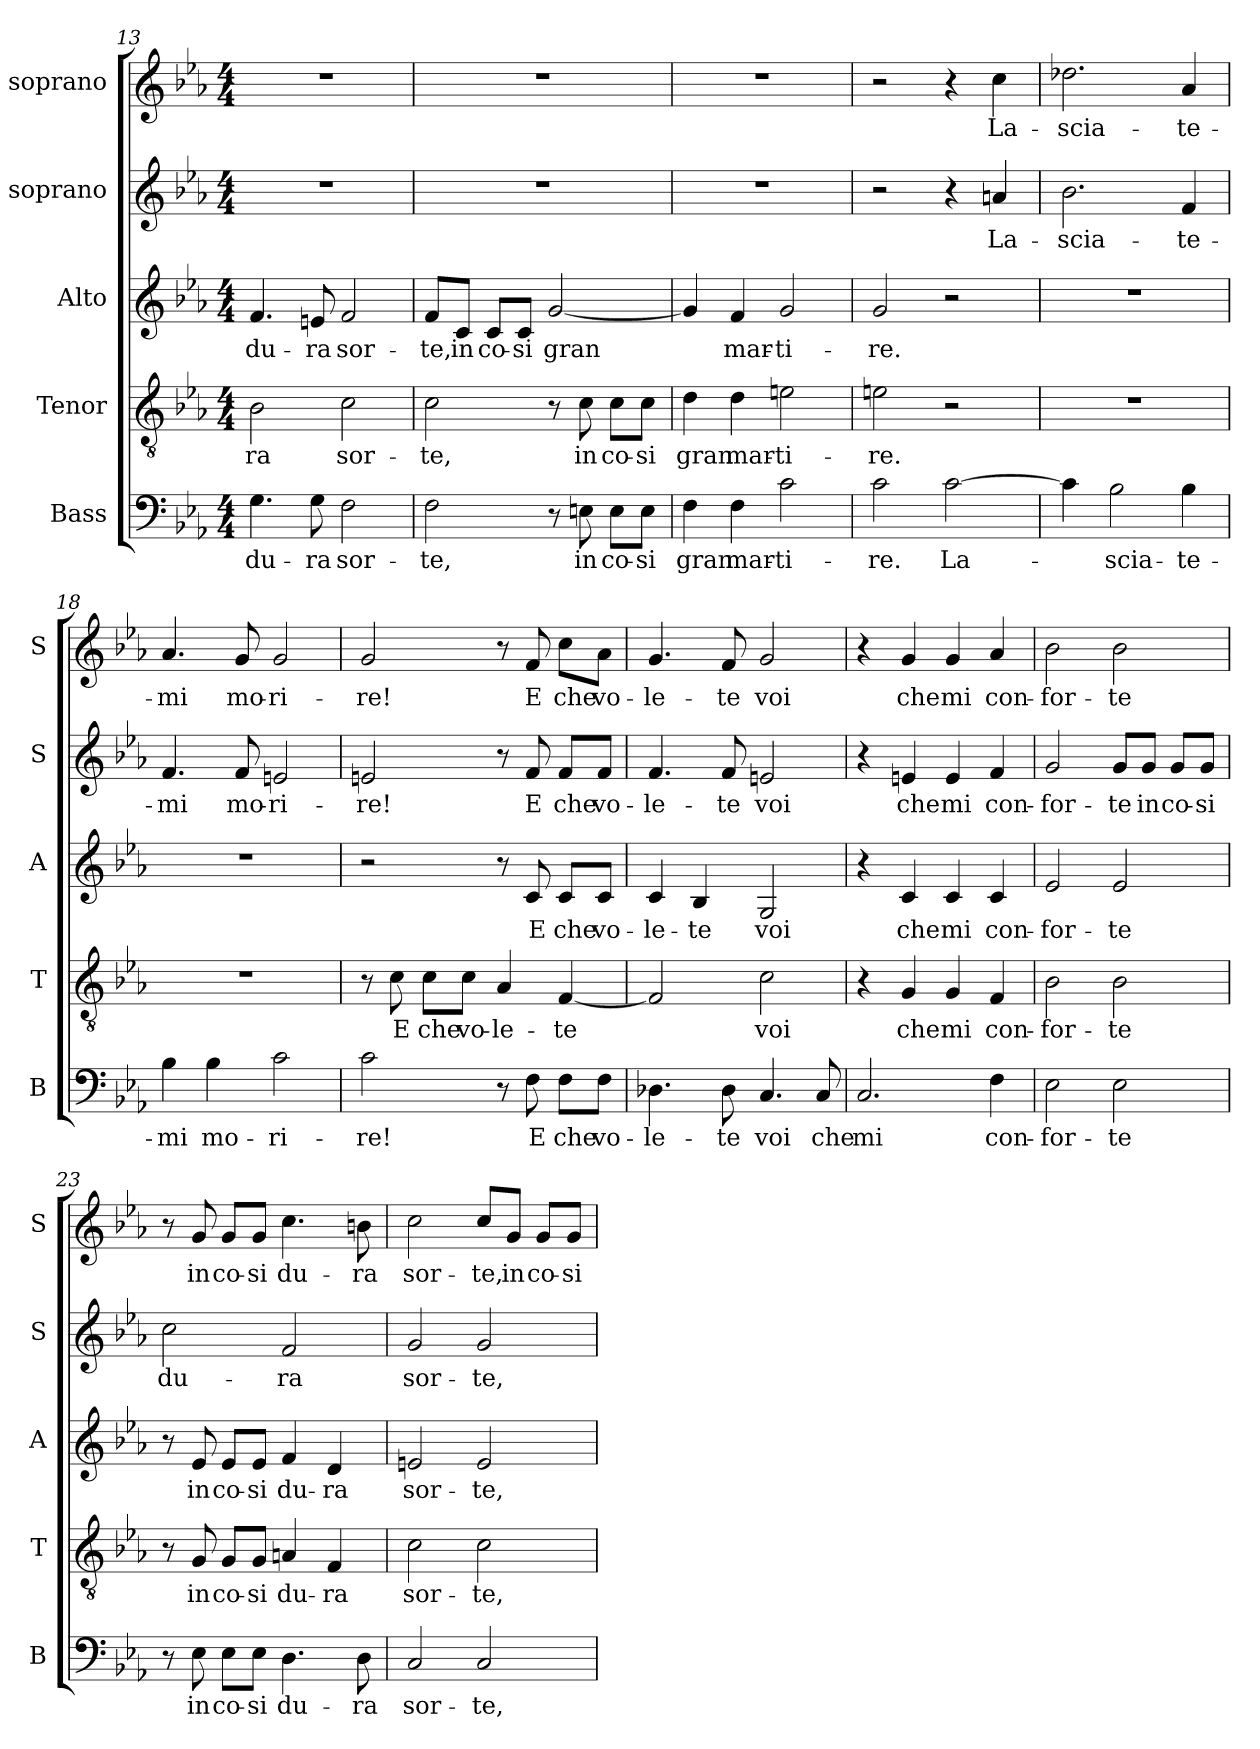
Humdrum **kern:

**kern	**text	**kern	**text	**kern	**text	**kern	**text	**kern	**text
*part5	*part5	*part4	*part4	*part3	*part3	*part2	*part2	*part1	*part1
*staff5	*staff5	*staff4	*staff4	*staff3	*staff3	*staff2	*staff2	*staff1	*staff1
*I"Bass	*	*I"Tenor	*	*I"Alto	*	*I"soprano	*	*I"soprano	*
*I'B	*	*I'T	*	*I'A	*	*I'S	*	*I'S	*
*clefF4	*	*clefGv2	*	*clefG2	*	*clefG2	*	*clefG2	*
*k[b-e-a-]	*	*k[b-e-a-]	*	*k[b-e-a-]	*	*k[b-e-a-]	*	*k[b-e-a-]	*
*M4/4	*	*M4/4	*	*M4/4	*	*M4/4	*	*M4/4	*
=13	=13	=13	=13	=13	=13	=13	=13	=13	=13
4.G\	du-	2B-\	-ra	4.f/	du-	1r	.	1r	.
8G\	-ra	.	.	8en/	-ra	.	.	.	.
2F\	sor-	2c\	sor-	2f/	sor-	.	.	.	.
=14	=14	=14	=14	=14	=14	=14	=14	=14	=14
2F\	-te,	2c\	-te,	8f/L	-te,	1r	.	1r	.
.	.	.	.	8c/J	in	.	.	.	.
.	.	.	.	8c/L	co-	.	.	.	.
.	.	.	.	8c/J	-si	.	.	.	.
8r	.	8r	.	[2g/	gran	.	.	.	.
8En\	in	8c\	in	.	.	.	.	.	.
8E\L	co-	8c\L	co-	.	.	.	.	.	.
8E\J	-si	8c\J	-si	.	.	.	.	.	.
=15	=15	=15	=15	=15	=15	=15	=15	=15	=15
4F\	gran	4d\	gran	4g/]	.	1r	.	1r	.
4F\	mar-	4d\	mar-	4f/	mar-	.	.	.	.
2c\	-ti-	2en\	-ti-	2g/	-ti-	.	.	.	.
=16	=16	=16	=16	=16	=16	=16	=16	=16	=16
2c\	-re.	2en\	-re.	2g/	-re.	2r	.	2r	.
[2c\	La-	2r	.	2r	.	4r	.	4r	.
.	.	.	.	.	.	4an/	La-	4cc\	La-
=17	=17	=17	=17	=17	=17	=17	=17	=17	=17
4c\]	.	1r	.	1r	.	2.b-\	-scia-	2.dd-X\	-scia-
2B-\	-scia-	.	.	.	.	.	.	.	.
4B-\	-te-	.	.	.	.	4f/	-te-	4a-/	-te-
=18	=18	=18	=18	=18	=18	=18	=18	=18	=18
4B-\	-mi	1r	.	1r	.	4.f/	-mi	4.a-/	-mi
4B-\	mo-	.	.	.	.	.	.	.	.
.	.	.	.	.	.	8f/	mo-	8g/	mo-
2c\	-ri-	.	.	.	.	2en/	-ri-	2g/	-ri-
=19	=19	=19	=19	=19	=19	=19	=19	=19	=19
2c\	-re!	8r	.	2r	.	2en/	-re!	2g/	-re!
.	.	8c\	E	.	.	.	.	.	.
.	.	8c\L	che	.	.	.	.	.	.
.	.	8c\J	vo-	.	.	.	.	.	.
8r	.	4A-/	-le-	8r	.	8r	.	8r	.
8F\	E	.	.	8c/	E	8f/	E	8f/	E
8F\L	che	[4F/	-te	8c/L	che	8f/L	che	8cc\L	che
8F\J	vo-	.	.	8c/J	vo-	8f/J	vo-	8a-\J	vo-
=20	=20	=20	=20	=20	=20	=20	=20	=20	=20
4.D-X\	-le-	2F/]	.	4c/	-le-	4.f/	-le-	4.g/	-le-
.	.	.	.	4B-/	-te	.	.	.	.
8D-\	-te	.	.	.	.	8f/	-te	8f/	-te
4.C/	voi	2c\	voi	2G/	voi	2en/	voi	2g/	voi
8C/	che	.	.	.	.	.	.	.	.
=21	=21	=21	=21	=21	=21	=21	=21	=21	=21
2.C/	mi	4r	.	4r	.	4r	.	4r	.
.	.	4G/	che	4c/	che	4en/	che	4g/	che
.	.	4G/	mi	4c/	mi	4e/	mi	4g/	mi
4F\	con-	4F/	con-	4c/	con-	4f/	con-	4a-/	con-
=22	=22	=22	=22	=22	=22	=22	=22	=22	=22
2E-\	-for-	2B-\	-for-	2e-/	-for-	2g/	-for-	2b-\	-for-
2E-\	-te	2B-\	-te	2e-/	-te	8g/L	-te	2b-\	-te
.	.	.	.	.	.	8g/J	in	.	.
.	.	.	.	.	.	8g/L	co-	.	.
.	.	.	.	.	.	8g/J	-si	.	.
=23	=23	=23	=23	=23	=23	=23	=23	=23	=23
8r	.	8r	.	8r	.	2cc\	du-	8r	.
8E-\	in	8G/	in	8e-/	in	.	.	8g/	in
8E-\L	co-	8G/L	co-	8e-/L	co-	.	.	8g/L	co-
8E-\J	-si	8G/J	-si	8e-/J	-si	.	.	8g/J	-si
4.D\	du-	4An/	du-	4f/	du-	2f/	-ra	4.cc\	du-
.	.	4F/	-ra	4d/	-ra	.	.	.	.
8D\	-ra	.	.	.	.	.	.	8bn\	-ra
=24	=24	=24	=24	=24	=24	=24	=24	=24	=24
2C/	sor-	2c\	sor-	2en/	sor-	2g/	sor-	2cc\	sor-
2C/	-te,	2c\	-te,	2e/	-te,	2g/	-te,	8cc/L	-te,
.	.	.	.	.	.	.	.	8g/J	in
.	.	.	.	.	.	.	.	8g/L	co-
.	.	.	.	.	.	.	.	8g/J	-si
=	=	=	=	=	=	=	=	=	=
*-	*-	*-	*-	*-	*-	*-	*-	*-	*-
